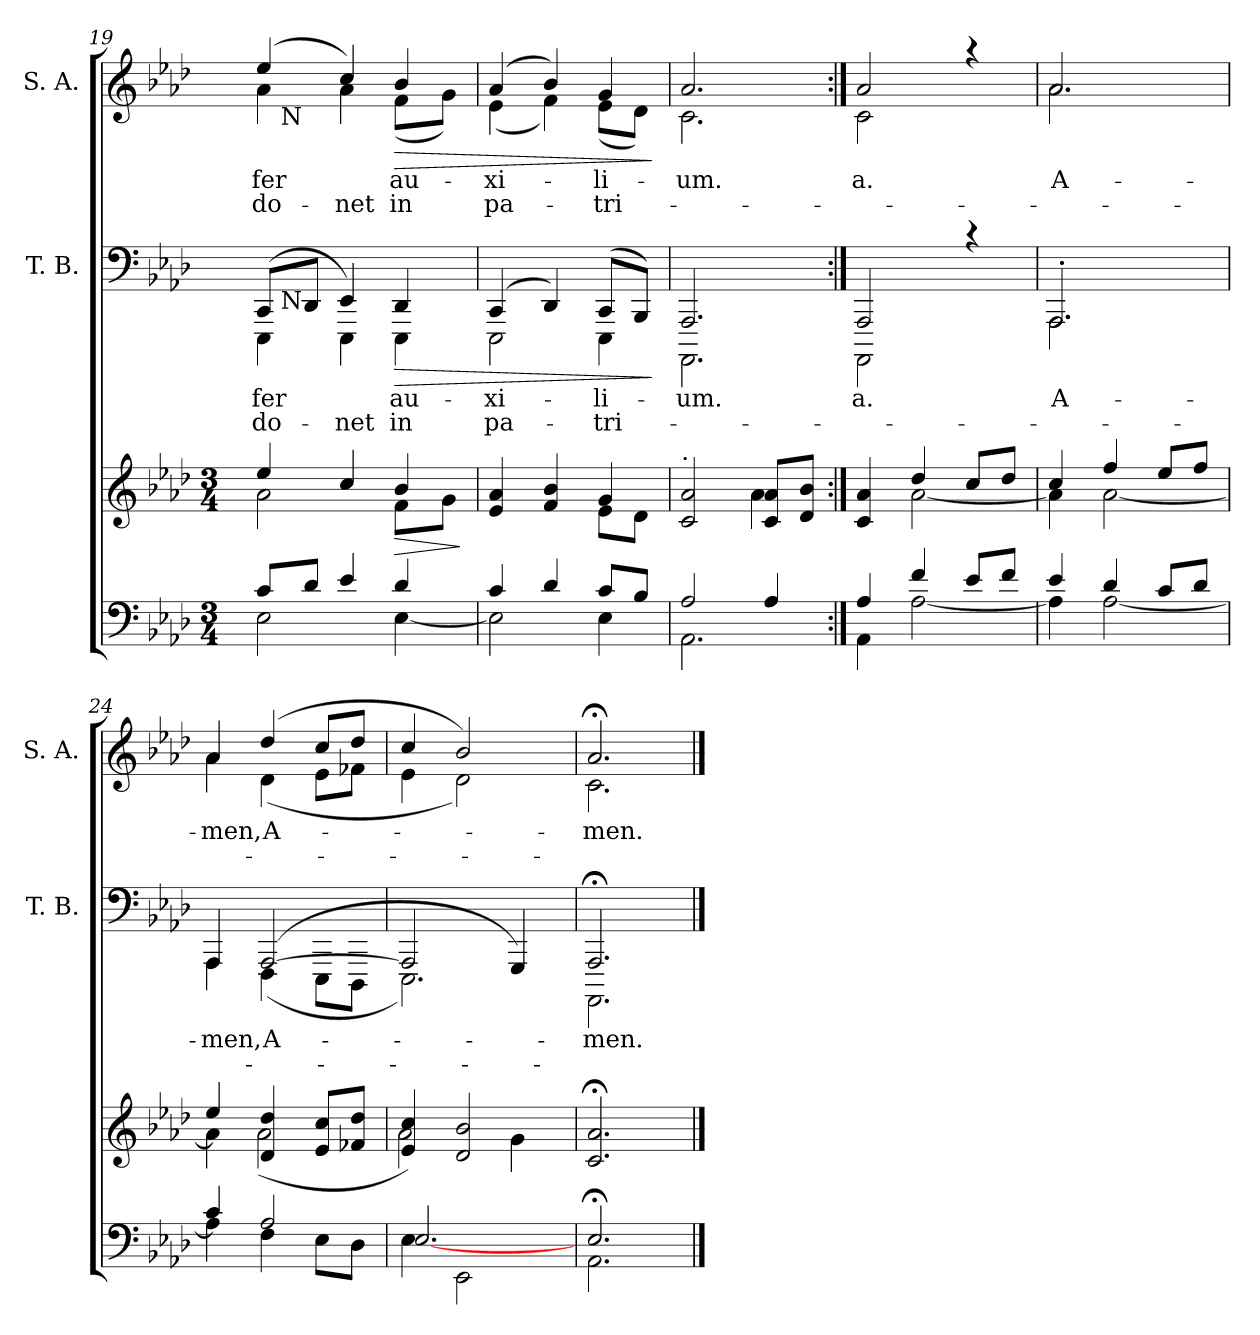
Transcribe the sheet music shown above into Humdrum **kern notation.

**kern	**kern	**dynam	**kern	**text	**text	**dynam	**kern	**text	**text	**dynam
*part4	*part3	*part3	*part2	*part2	*part2	*part2	*part1	*part1	*part1	*part1
*staff4	*staff3	*staff3	*staff2	*staff2	*staff2	*staff2	*staff1	*staff1	*staff1	*staff1
*	*	*	*I"T. B.	*	*	*	*I"S. A.	*	*	*
*	*	*	*I'T. B.	*	*	*	*I'S. A.	*	*	*
*clefF4	*clefG2	*	*clefF4	*	*	*	*clefG2	*	*	*
*k[b-e-a-d-]	*k[b-e-a-d-]	*	*k[b-e-a-d-]	*	*	*	*k[b-e-a-d-]	*	*	*
*A-:	*A-:	*	*A-:	*	*	*	*A-:	*	*	*
*M3/4	*M3/4	*	*	*	*	*	*	*	*	*
=19	=19	=19	=19	=19	=19	=19	=19	=19	=19	=19
*^	*^	*	*	*	*	*	*	*	*	*
!	!	!	!	!	!	!LO:LY:a	!LO:LY:a	!	!	!LO:LY:b	!LO:LY:b	!
*	*	*	*	*	*^	*	*	*	*^	*	*	*
*	*	*	*	*	*	*^	*	*	*	*	*^	*	*	*
8c/L	2E-\	4ee-/	2a-\	.	(>8CC/L	4EEE-\	16ryy	fer	do-	.	(4ee-/	4a-\	16ryy	fer	do-	.
!	!	!	!	!	!	!	!	!	!	!	!	!	!LO:TX:b:t=N	!	!	!
!	!	!	!	!	!	!	!LO:TX:b:t=N	!	!	!	!	!	!	!	!	!
.	.	.	.	.	.	.	2ryy	.	.	.	.	.	2ryy	.	.	.
8d-/J	.	.	.	.	8DD-/J	.	.	.	.	.	.	.	.	.	.	.
!	!	!	!	!	!	!	!	!	!LO:LY:a	!	!	!	!	!	!LO:LY:b	!
4e-/	.	4cc/	.	.	4EE-/)	4EEE-\	.	.	-net	.	4cc/)	4a-\	.	.	-net	.
!	!	!	!	!LO:HP:b	!	!	!	!LO:LY:a	!LO:LY:a	!LO:HP:b	!	!	!	!LO:LY:b	!LO:LY:b	!LO:HP:b
4d-/	[<4E-\	4b-/	8f\L	>	4DD-/	4EEE-\	.	au-	in	>	4b-/	(<8f\L	.	au-	in	>
.	.	.	.	.	.	.	8.ryy	.	.	.	.	.	8.ryy	.	.	.
.	.	.	8g\J	.	.	.	.	.	.	.	.	8g\J)	.	.	.	.
*v	*v	*	*	*	*	*	*	*	*	*	*	*	*	*	*	*
*	*v	*v	*	*	*	*	*	*	*	*	*	*	*	*	*
.	.	]	.	.	.	.	.	.	.	.	.	.	.	.
=20	=20	=20	=20	=20	=20	=20	=20	=20	=20	=20	=20	=20	=20	=20
*^	*^	*	*	*	*	*	*	*	*	*	*	*	*	*
!	!	!	!	!	!	!	!	!LO:LY:a	!LO:LY:a	!	!	!	!	!LO:LY:b	!LO:LY:b	!
*	*	*	*	*	*	*v	*v	*	*	*	*	*	*	*	*	*
*	*	*	*	*	*	*	*	*	*	*	*v	*v	*	*	*
4c/	2E-\]	4e-/ 4a-/	2ryy	.	(4CC/	2EEE-\	-xi-	pa-	.	(4a-/	(<4e-\	-xi-	pa-	.
4d-/	.	4f/ 4b-/	.	.	4DD-/)	.	.	.	.	4b-/)	4f\)	.	.	.
!	!	!	!	!	!	!	!LO:LY:a	!LO:LY:a	!	!	!	!LO:LY:b	!LO:LY:b	!
8c/L	4E-\	4g/	8e-\L	.	(>8CC/L	4EEE-\	-li-	-tri-	.	4g/	(<8e-\L	-li-	-tri-	.
8B-/J	.	.	8d-\J	.	8BBB-/J)	.	.	.	.	.	8d-\J)	.	.	.
*v	*v	*	*	*	*v	*v	*	*	*	*v	*v	*	*	*
*	*v	*v	*	*	*	*	*	*	*	*	*
.	.	.	.	.	.	]	.	.	.	]
=21	=21	=21	=21	=21	=21	=21	=21	=21	=21	=21
*^	*^	*	*	*	*	*	*	*	*	*
!	!	!LO:TX:a:t=.	!	!	!	!	!	!	!	!	!	!
!	!	!	!	!	!	!LO:LY:a	!	!	!	!LO:LY:b	!	!
*	*	*	*	*	*^	*	*	*	*^	*	*	*
2A-/	2.AA-\	2c/ 2a-/	2ryy	.	2.AAA-/	2.AAAA-\	-um.	.	.	2.a-/	2.c\	-um.	.	.
4A-/	.	8c/ 8a-/L	4a-\	.	.	.	.	.	.	.	.	.	.	.
.	.	8d-/ 8b-/J	.	.	.	.	.	.	.	.	.	.	.	.
!!LO:LB:g=z	!!
=22:|!	=22:|!	=22:|!	=22:|!	=22:|!	=22:|!	=22:|!	=22:|!	=22:|!	=22:|!	=22:|!	=22:|!	=22:|!	=22:|!	=22:|!
!	!	!	!	!	!	!	!LO:LY:a	!	!	!	!	!LO:LY:b	!	!
4A-/	4AA-\	4c/ 4a-/	4ryy	.	2AAA-/	2AAAA-\	a.	.	.	2a-/	2c\	a.	.	.
4f/	[<2A-\	4dd-/	[<2a-\	.	.	.	.	.	.	.	.	.	.	.
8e-/L	.	8cc/L	.	.	4rc	4ryy	.	.	.	4raa	4ryy	.	.	.
8f/J	.	8dd-/J	.	.	.	.	.	.	.	.	.	.	.	.
=23	=23	=23	=23	=23	=23	=23	=23	=23	=23	=23	=23	=23	=23	=23
!	!	!	!	!	!	!	!LO:LY:a	!	!	!	!	!LO:LY:b	!	!
4e-/	4A-\]	4cc/	4a-\]	.	2.AAA-'>/	2.AAA-\	A-	.	.	2.a-/	2.a-\	A-	.	.
4d-/	[<2A-\	4ff/	[<2a-\	.	.	.	.	.	.	.	.	.	.	.
8c/L	.	8ee-/L	.	.	.	.	.	.	.	.	.	.	.	.
8d-/J	.	8ff/J	.	.	.	.	.	.	.	.	.	.	.	.
=24	=24	=24	=24	=24	=24	=24	=24	=24	=24	=24	=24	=24	=24	=24
!	!	!	!	!	!	!	!LO:LY:a	!	!	!	!	!LO:LY:b	!	!
4c/	4A-\]	4ee-/	4a-\]	.	4AAA-/	4AAA-\	-men,	.	.	4a-/	4a-\	-men,	.	.
!	!	!	!	!	!	!	!LO:LY:a	!	!	!	!	!LO:LY:b	!	!
2A-/	4F\	4d-/ 4dd-/	(<2a-\	.	([>2AAA-/	(<4FFF\	A-	.	.	(4dd-/	(<4d-\	A-	.	.
.	8E-\L	8e-/ 8cc/L	.	.	.	8EEE-\L	.	.	.	8cc/L	8e-\L	.	.	.
.	8D-\J	8f-X/ 8dd-/J	.	.	.	8DDD-\J	.	.	.	8dd-/J	8f-X\J	.	.	.
=25	=25	=25	=25	=25	=25	=25	=25	=25	=25	=25	=25	=25	=25	=25
4E-\	[>2.E-/	4e-/ 4cc/)	2a-\	.	2AAA-/]	2.EEE-\)	.	.	.	4cc/	4e-\	.	.	.
2EE-\	.	2d-/ 2b-/	.	.	.	.	.	.	.	2b-/)	2d-\)	.	.	.
.	.	.	4g\	.	4GGG/)	.	.	.	.	.	.	.	.	.
=26	=26	=26	=26	=26	=26	=26	=26	=26	=26	=26	=26	=26	=26	=26
!	!	!	!	!	!	!	!LO:LY:a	!	!	!	!	!LO:LY:b	!	!
*	*	*v	*v	*	*	*	*	*	*	*	*	*	*	*
2.E-;</	2.AA-\	2.c/; 2.a-/;	.	2.AAA-;</	2.AAAA-\	-men.	.	.	2.a-;</	2.c\	-men.	.	.
*	*	*	*	*v	*v	*	*	*	*	*	*	*	*
*v	*v	*	*	*	*	*	*	*v	*v	*	*	*
==	==	==	==	==	==	==	==	==	==	==
*-	*-	*-	*-	*-	*-	*-	*-	*-	*-	*-
